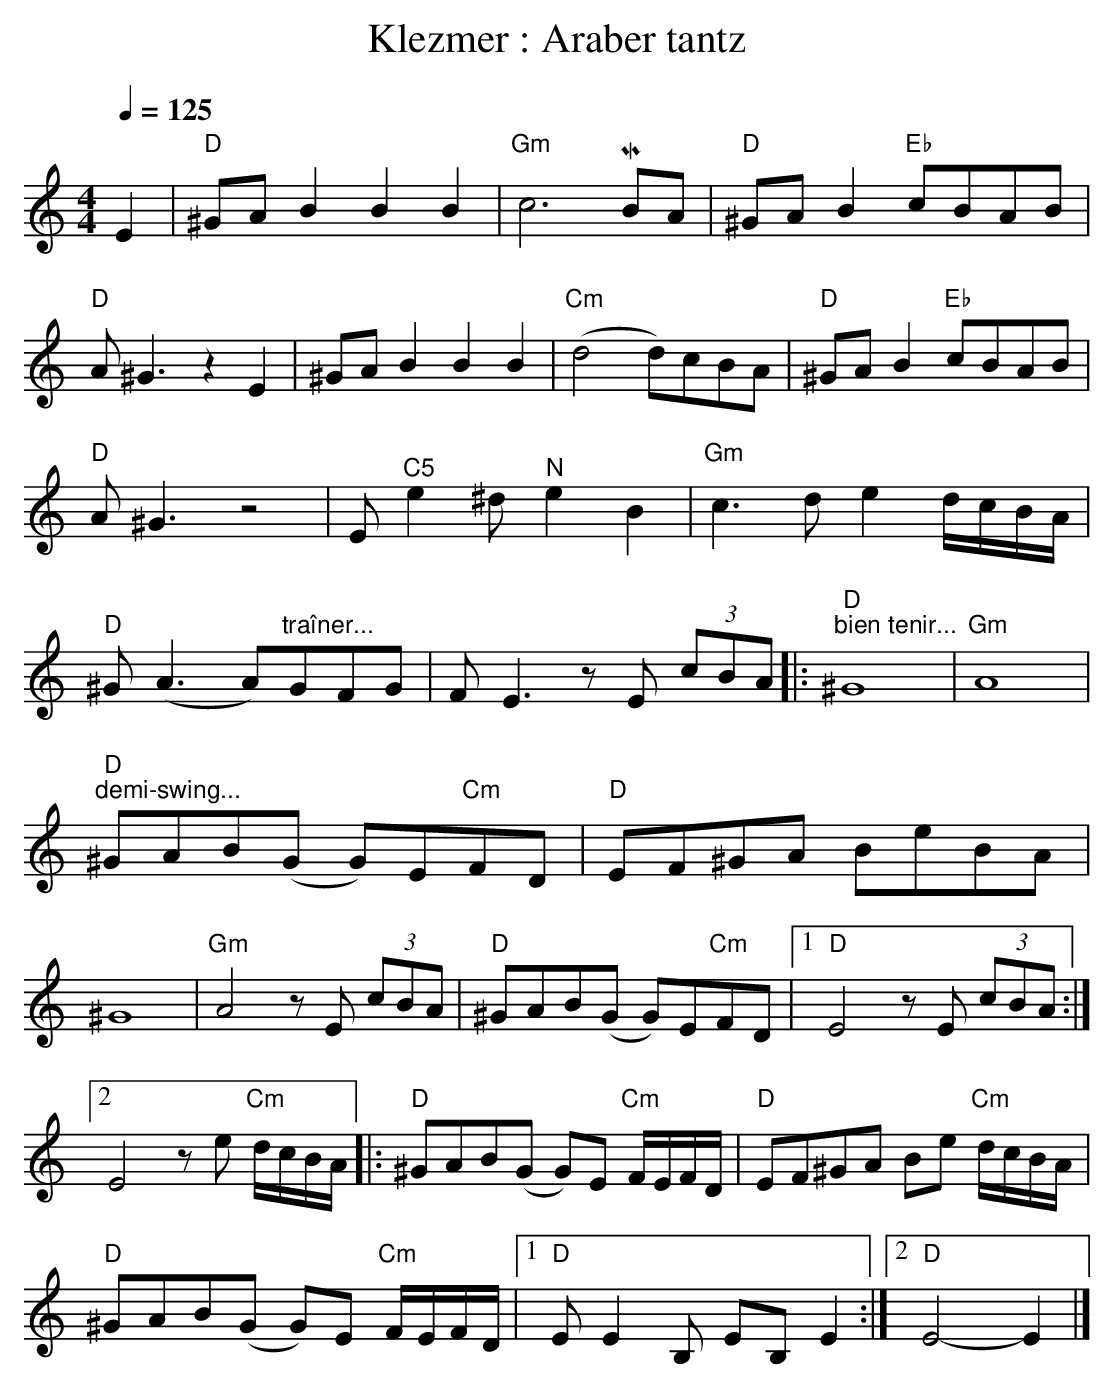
X:1
T:Klezmer : Araber tantz
M:4/4
L:1/8
Q:1/4=125
K:Am
E2 |"D"^GA B2 B2 B2 |"Gm"c6 MBA |"D"^GA B2 "Eb"cBAB |\
"D"A^G3 z2 E2 |^GA B2 B2 B2 |"Cm"(d4 d)cBA |\
"D"^GA B2 "Eb"cBAB | "D"A^G3 z4 | E "^C5"e2 ^d "^N"e2 B2 |\
"Gm"c3 de2 d/2c/2B/2A/2 |"D"^G(A3 A)"^traîner..."GFG | FE3 zE (3cBA |:\
"D""^bien tenir..."^G8 |"Gm"A8 |"D""^demi-swing..."^GAB(G G)E"Cm"FD |\
"D"EF^GA BeBA | ^G8 |"Gm"A4 zE (3cBA |"D"^GAB(G G)E"Cm"FD |1\
"D"E4 zE (3cBA :|2 E4 ze "Cm"d/2c/2B/2A/2 |:\
"D"^GAB(G G)E "Cm"F/2E/2F/2D/2 | "D"EF^GA Be "Cm"d/2c/2B/2A/2 |\
"D"^GAB(G G)E "Cm"F/2E/2F/2D/2 |1 "D"E E2 B, EB, E2 :|2 "D"E4- E2 |]
